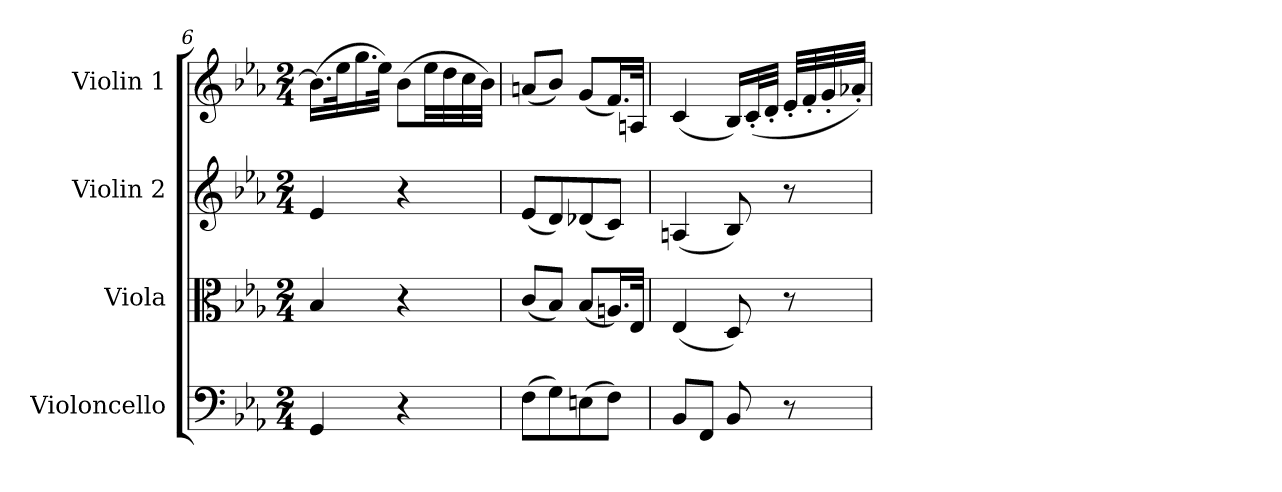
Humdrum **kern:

**kern	**kern	**kern	**kern
*part4	*part3	*part2	*part1
*staff4	*staff3	*staff2	*staff1
*I"Violoncello	*I"Viola	*I"Violin 2	*I"Violin 1
*I'Vc	*I'Vla	*I'Vln	*I'Vln
!!LO:LB:g=z
*clefF4	*clefC3	*clefG2	*clefG2
*k[b-e-a-]	*k[b-e-a-]	*k[b-e-a-]	*k[b-e-a-]
*M2/4	*M2/4	*M2/4	*M2/4
=6	=6	=6	=6
4GG/	4B-/	4e-/	(16.b-\LL]
.	.	.	32ee-\K
.	.	.	16.gg\
.	.	.	32ee-\JJk)
4r	4r	4r	(8b-\L
.	.	.	32ee-\LL
.	.	.	32dd\
.	.	.	32cc\
.	.	.	32b-\JJJ)
=7	=7	=7	=7
(8F\L	(8c/L	(8e-/L	(8an/L
8G\)	8B-/J)	8d/)	8b-/J)
(8En\	(8B-/L	(8d-X/	(8g/L
8F\J)	16.An/L)	8c/J)	16.f/L)
.	32E-/JJk	.	32An/JJk
=8	=8	=8	=8
8BB-/L	(4E-/	(4An/	(4c/
8FF/J	.	.	.
8BB-/	8D/)	8B-/)	16B-/LL)
.	.	.	(32c'/L
.	.	.	32d'/JJJ
8r	8r	8r	32e-'/LLL
.	.	.	32f'/
.	.	.	32g'/
.	.	.	32a-X'/JJJ)
=	=	=	=
*-	*-	*-	*-
